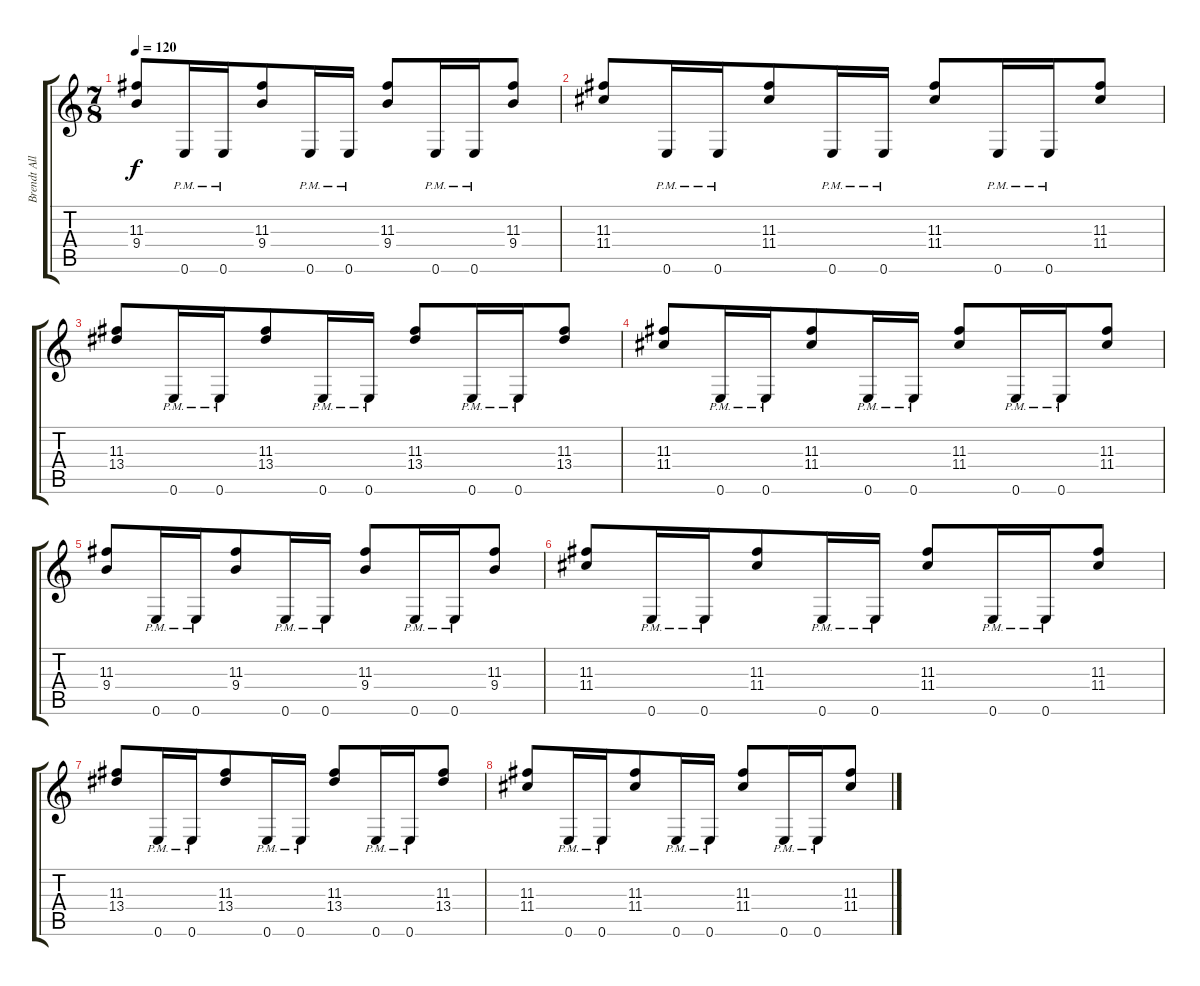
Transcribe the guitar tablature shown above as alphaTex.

\track ("Brendt Allman" "Brendt All") {instrument distortionguitar}
\staff {score tabs}
\tuning (E4 B3 G3 D3 A2 E2) {hide}
\ts (7 8)
\tempo 120
\clef g2
\ks c
(11.3 9.4).8{dy f volume 8} 0.6{pm}.16 0.6{pm}.16 (11.3 9.4).8 0.6{pm}.16 0.6{pm}.16 (11.3 9.4).8 0.6{pm}.16 0.6{pm}.16 (11.3 9.4).8 |
(11.3 11.4).8 0.6{pm}.16 0.6{pm}.16 (11.3 11.4).8 0.6{pm}.16 0.6{pm}.16 (11.3 11.4).8 0.6{pm}.16 0.6{pm}.16 (11.3 11.4).8 |
(11.3 13.4).8 0.6{pm}.16 0.6{pm}.16 (11.3 13.4).8 0.6{pm}.16 0.6{pm}.16 (11.3 13.4).8 0.6{pm}.16 0.6{pm}.16 (11.3 13.4).8 |
(11.3 11.4).8 0.6{pm}.16 0.6{pm}.16 (11.3 11.4).8 0.6{pm}.16 0.6{pm}.16 (11.3 11.4).8 0.6{pm}.16 0.6{pm}.16 (11.3 11.4).8 |
(11.3 9.4).8 0.6{pm}.16 0.6{pm}.16 (11.3 9.4).8 0.6{pm}.16 0.6{pm}.16 (11.3 9.4).8 0.6{pm}.16 0.6{pm}.16 (11.3 9.4).8 |
(11.3 11.4).8{volume 0} 0.6{pm}.16 0.6{pm}.16 (11.3 11.4).8 0.6{pm}.16 0.6{pm}.16 (11.3 11.4).8 0.6{pm}.16 0.6{pm}.16 (11.3 11.4).8 |
(11.3 13.4).8 0.6{pm}.16 0.6{pm}.16 (11.3 13.4).8 0.6{pm}.16 0.6{pm}.16 (11.3 13.4).8 0.6{pm}.16 0.6{pm}.16 (11.3 13.4).8 |
(11.3 11.4).8 0.6{pm}.16 0.6{pm}.16 (11.3 11.4).8 0.6{pm}.16 0.6{pm}.16 (11.3 11.4).8 0.6{pm}.16 0.6{pm}.16 (11.3 11.4).8
